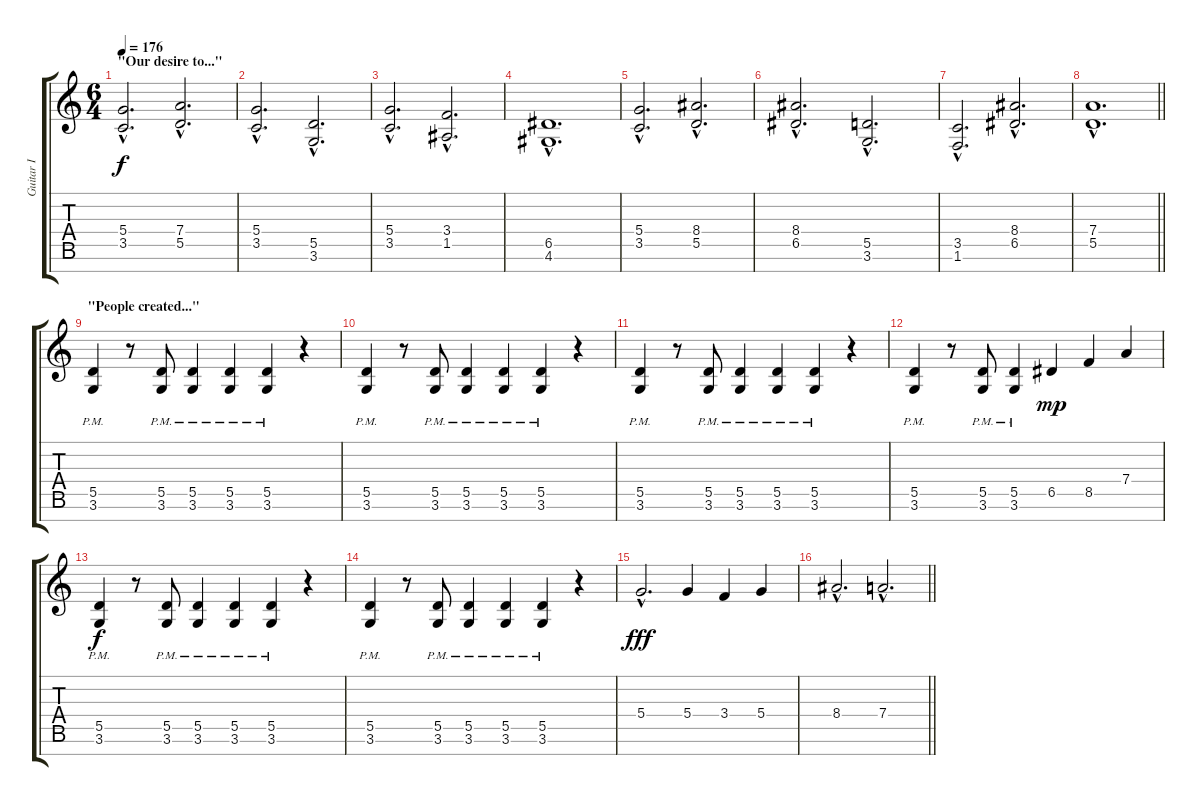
\track ("Guitar I" "Guitar I") {instrument distortionguitar}
\staff {score tabs}
\tuning (E4 B3 G3 D3 A2 E2 B1) {hide}
\ts (6 4)
\section ("" "\"Our desire to...\"")
\tempo 176
\clef g2
\ks c
(5.4{hac} 3.5{hac}).2{d dy f} (7.4{hac} 5.5{hac}).2{d} |
(5.4{hac} 3.5{hac}).2{d} (5.5{hac} 3.6{hac}).2{d} |
(5.4{hac} 3.5{hac}).2{d} (3.4{hac} 1.5{hac}).2{d} |
(6.5{hac} 4.6{hac}).1{d} |
(5.4{hac} 3.5{hac}).2{d} (8.4{hac} 5.5{hac}).2{d} |
(8.4{hac} 6.5{hac}).2{d} (5.5{hac} 3.6{hac}).2{d} |
(3.5{hac} 1.6{hac}).2{d} (8.4{hac} 6.5{hac}).2{d} |
\barLineRight lightlight
(7.4{hac} 5.5{hac}).1{d} |
\section ("" "\"People created...\"")
(5.5{pm} 3.6{pm}).4 r.8 (5.5{pm} 3.6{pm}).8 (5.5{pm} 3.6{pm}).4 (5.5{pm} 3.6{pm}).4 (5.5{pm} 3.6{pm}).4 r.4 |
(5.5{pm} 3.6{pm}).4 r.8 (5.5{pm} 3.6{pm}).8 (5.5{pm} 3.6{pm}).4 (5.5{pm} 3.6{pm}).4 (5.5{pm} 3.6{pm}).4 r.4 |
(5.5{pm} 3.6{pm}).4 r.8 (5.5{pm} 3.6{pm}).8 (5.5{pm} 3.6{pm}).4 (5.5{pm} 3.6{pm}).4 (5.5{pm} 3.6{pm}).4 r.4 |
(5.5{pm} 3.6{pm}).4 r.8 (5.5{pm} 3.6{pm}).8 (5.5{pm} 3.6{pm}).4 6.5.4{dy mp} 8.5.4 7.4.4 |
(5.5{pm} 3.6{pm}).4{dy f} r.8 (5.5{pm} 3.6{pm}).8 (5.5{pm} 3.6{pm}).4 (5.5{pm} 3.6{pm}).4 (5.5{pm} 3.6{pm}).4 r.4 |
(5.5{pm} 3.6{pm}).4 r.8 (5.5{pm} 3.6{pm}).8 (5.5{pm} 3.6{pm}).4 (5.5{pm} 3.6{pm}).4 (5.5{pm} 3.6{pm}).4 r.4 |
5.4{hac}.2{d dy fff} 5.4.4 3.4.4 5.4.4 |
\barLineRight lightlight
8.4{hac}.2{d} 7.4{hac}.2{d}
